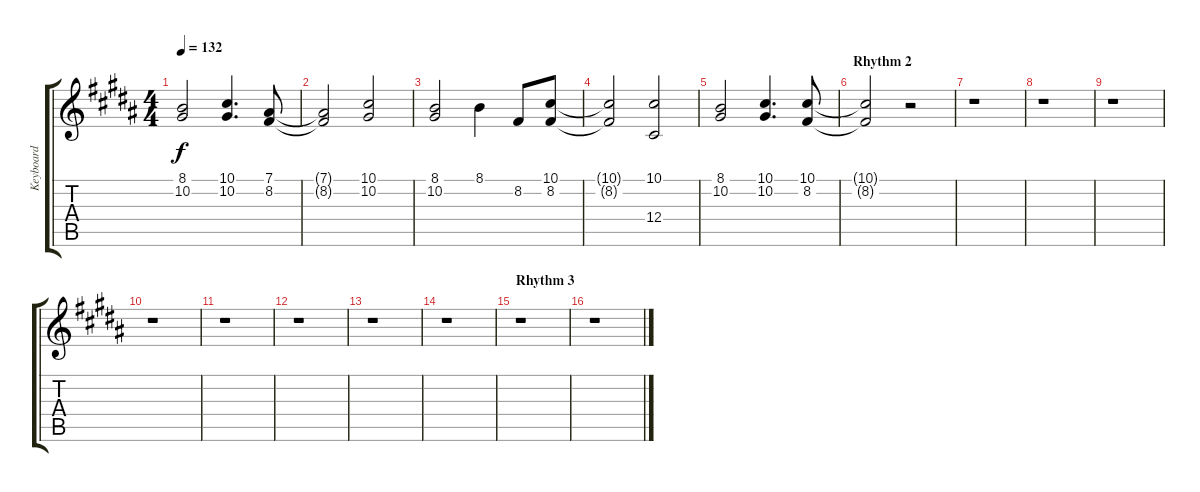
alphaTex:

\track ("Keyboard" "Keyboard") {instrument synthstrings2}
\staff {score tabs}
\tuning (Eb4 Bb3 Gb3 Db3 Ab2 Eb2) {hide}
\ts (4 4)
\tempo 132
\clef g2
\ks g#minor
(8.1 10.2).2{dy f} (10.1 10.2).4{d} (7.1 8.2).8 |
(7.1{t} 8.2{t}).2 (10.1 10.2).2 |
(8.1 10.2).2 8.1.4 8.2.8 (10.1 8.2).8 |
(10.1{t} 8.2{t}).2 (10.1 12.4).2 |
(8.1 10.2).2 (10.1 10.2).4{d} (10.1 8.2).8 |
\section ("" "Rhythm 2")
(10.1{t} 8.2{t}).2 r.2 |
r.1 |
r.1 |
r.1 |
r.1 |
r.1 |
r.1 |
r.1 |
r.1 |
\section ("" "Rhythm 3")
r.1 |
r.1
